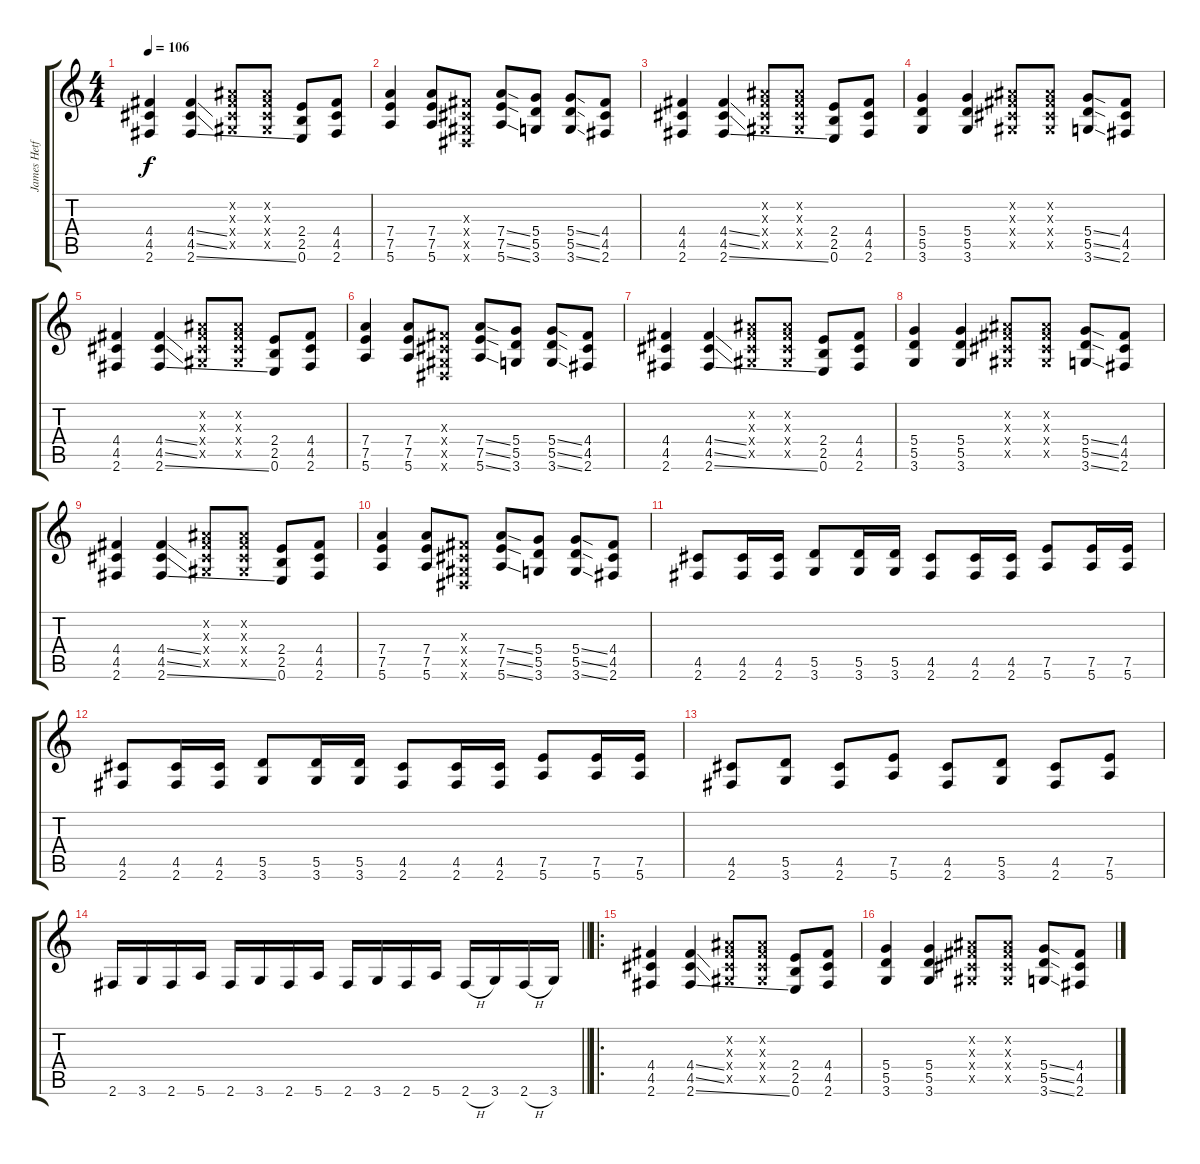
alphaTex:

\track ("James Hetfield Rythm" "James Hetf") {instrument distortionguitar}
\staff {score tabs}
\tuning (E4 B3 G3 D3 A2 E2) {hide}
\ts (4 4)
\tempo 106
\clef g2
\ks c
(4.4 4.5 2.6).4{dy f} (4.4{ss} 4.5{ss} 2.6{ss}).4 (-1.2{x} -1.3{x} -1.4{x} -1.5{x}).8 (-1.2{x} -1.3{x} -1.4{x} -1.5{x}).8 (2.4 2.5 0.6).8 (4.4 4.5 2.6).8 |
(7.4 7.5 5.6).4 (7.4 7.5 5.6).8 (-1.3{x} -1.4{x} -1.5{x} -1.6{x}).8 (7.4{ss} 7.5{ss} 5.6{ss}).8 (5.4 5.5 3.6).8 (5.4{ss} 5.5{ss} 3.6{ss}).8 (4.4 4.5 2.6).8 |
(4.4 4.5 2.6).4 (4.4{ss} 4.5{ss} 2.6{ss}).4 (-1.2{x} -1.3{x} -1.4{x} -1.5{x}).8 (-1.2{x} -1.3{x} -1.4{x} -1.5{x}).8 (2.4 2.5 0.6).8 (4.4 4.5 2.6).8 |
(5.4 5.5 3.6).4 (5.4 5.5 3.6).4 (-1.2{x} -1.3{x} -1.4{x} -1.5{x}).8 (-1.2{x} -1.3{x} -1.4{x} -1.5{x}).8 (5.4{ss} 5.5{ss} 3.6{ss}).8 (4.4 4.5 2.6).8 |
(4.4 4.5 2.6).4 (4.4{ss} 4.5{ss} 2.6{ss}).4 (-1.2{x} -1.3{x} -1.4{x} -1.5{x}).8 (-1.2{x} -1.3{x} -1.4{x} -1.5{x}).8 (2.4 2.5 0.6).8 (4.4 4.5 2.6).8 |
(7.4 7.5 5.6).4 (7.4 7.5 5.6).8 (-1.3{x} -1.4{x} -1.5{x} -1.6{x}).8 (7.4{ss} 7.5{ss} 5.6{ss}).8 (5.4 5.5 3.6).8 (5.4{ss} 5.5{ss} 3.6{ss}).8 (4.4 4.5 2.6).8 |
(4.4 4.5 2.6).4 (4.4{ss} 4.5{ss} 2.6{ss}).4 (-1.2{x} -1.3{x} -1.4{x} -1.5{x}).8 (-1.2{x} -1.3{x} -1.4{x} -1.5{x}).8 (2.4 2.5 0.6).8 (4.4 4.5 2.6).8 |
(5.4 5.5 3.6).4 (5.4 5.5 3.6).4 (-1.2{x} -1.3{x} -1.4{x} -1.5{x}).8 (-1.2{x} -1.3{x} -1.4{x} -1.5{x}).8 (5.4{ss} 5.5{ss} 3.6{ss}).8 (4.4 4.5 2.6).8 |
(4.4 4.5 2.6).4 (4.4{ss} 4.5{ss} 2.6{ss}).4 (-1.2{x} -1.3{x} -1.4{x} -1.5{x}).8 (-1.2{x} -1.3{x} -1.4{x} -1.5{x}).8 (2.4 2.5 0.6).8 (4.4 4.5 2.6).8 |
(7.4 7.5 5.6).4 (7.4 7.5 5.6).8 (-1.3{x} -1.4{x} -1.5{x} -1.6{x}).8 (7.4{ss} 7.5{ss} 5.6{ss}).8 (5.4 5.5 3.6).8 (5.4{ss} 5.5{ss} 3.6{ss}).8 (4.4 4.5 2.6).8 |
(4.5 2.6).8 (4.5 2.6).16 (4.5 2.6).16 (5.5 3.6).8 (5.5 3.6).16 (5.5 3.6).16 (4.5 2.6).8 (4.5 2.6).16 (4.5 2.6).16 (7.5 5.6).8 (7.5 5.6).16 (7.5 5.6).16 |
(4.5 2.6).8 (4.5 2.6).16 (4.5 2.6).16 (5.5 3.6).8 (5.5 3.6).16 (5.5 3.6).16 (4.5 2.6).8 (4.5 2.6).16 (4.5 2.6).16 (7.5 5.6).8 (7.5 5.6).16 (7.5 5.6).16 |
(4.5 2.6).8 (5.5 3.6).8 (4.5 2.6).8 (7.5 5.6).8 (4.5 2.6).8 (5.5 3.6).8 (4.5 2.6).8 (7.5 5.6).8 |
\barLineRight lightlight
2.6.16 3.6.16 2.6.16 5.6.16 2.6.16 3.6.16 2.6.16 5.6.16 2.6.16 3.6.16 2.6.16 5.6.16 2.6{h}.16 3.6.16 2.6{h}.16 3.6.16 |
\ro
(4.4 4.5 2.6).4 (4.4{ss} 4.5{ss} 2.6{ss}).4 (-1.2{x} -1.3{x} -1.4{x} -1.5{x}).8 (-1.2{x} -1.3{x} -1.4{x} -1.5{x}).8 (2.4 2.5 0.6).8 (4.4 4.5 2.6).8 |
(5.4 5.5 3.6).4 (5.4 5.5 3.6).4 (-1.2{x} -1.3{x} -1.4{x} -1.5{x}).8 (-1.2{x} -1.3{x} -1.4{x} -1.5{x}).8 (5.4{ss} 5.5{ss} 3.6{ss}).8 (4.4 4.5 2.6).8
